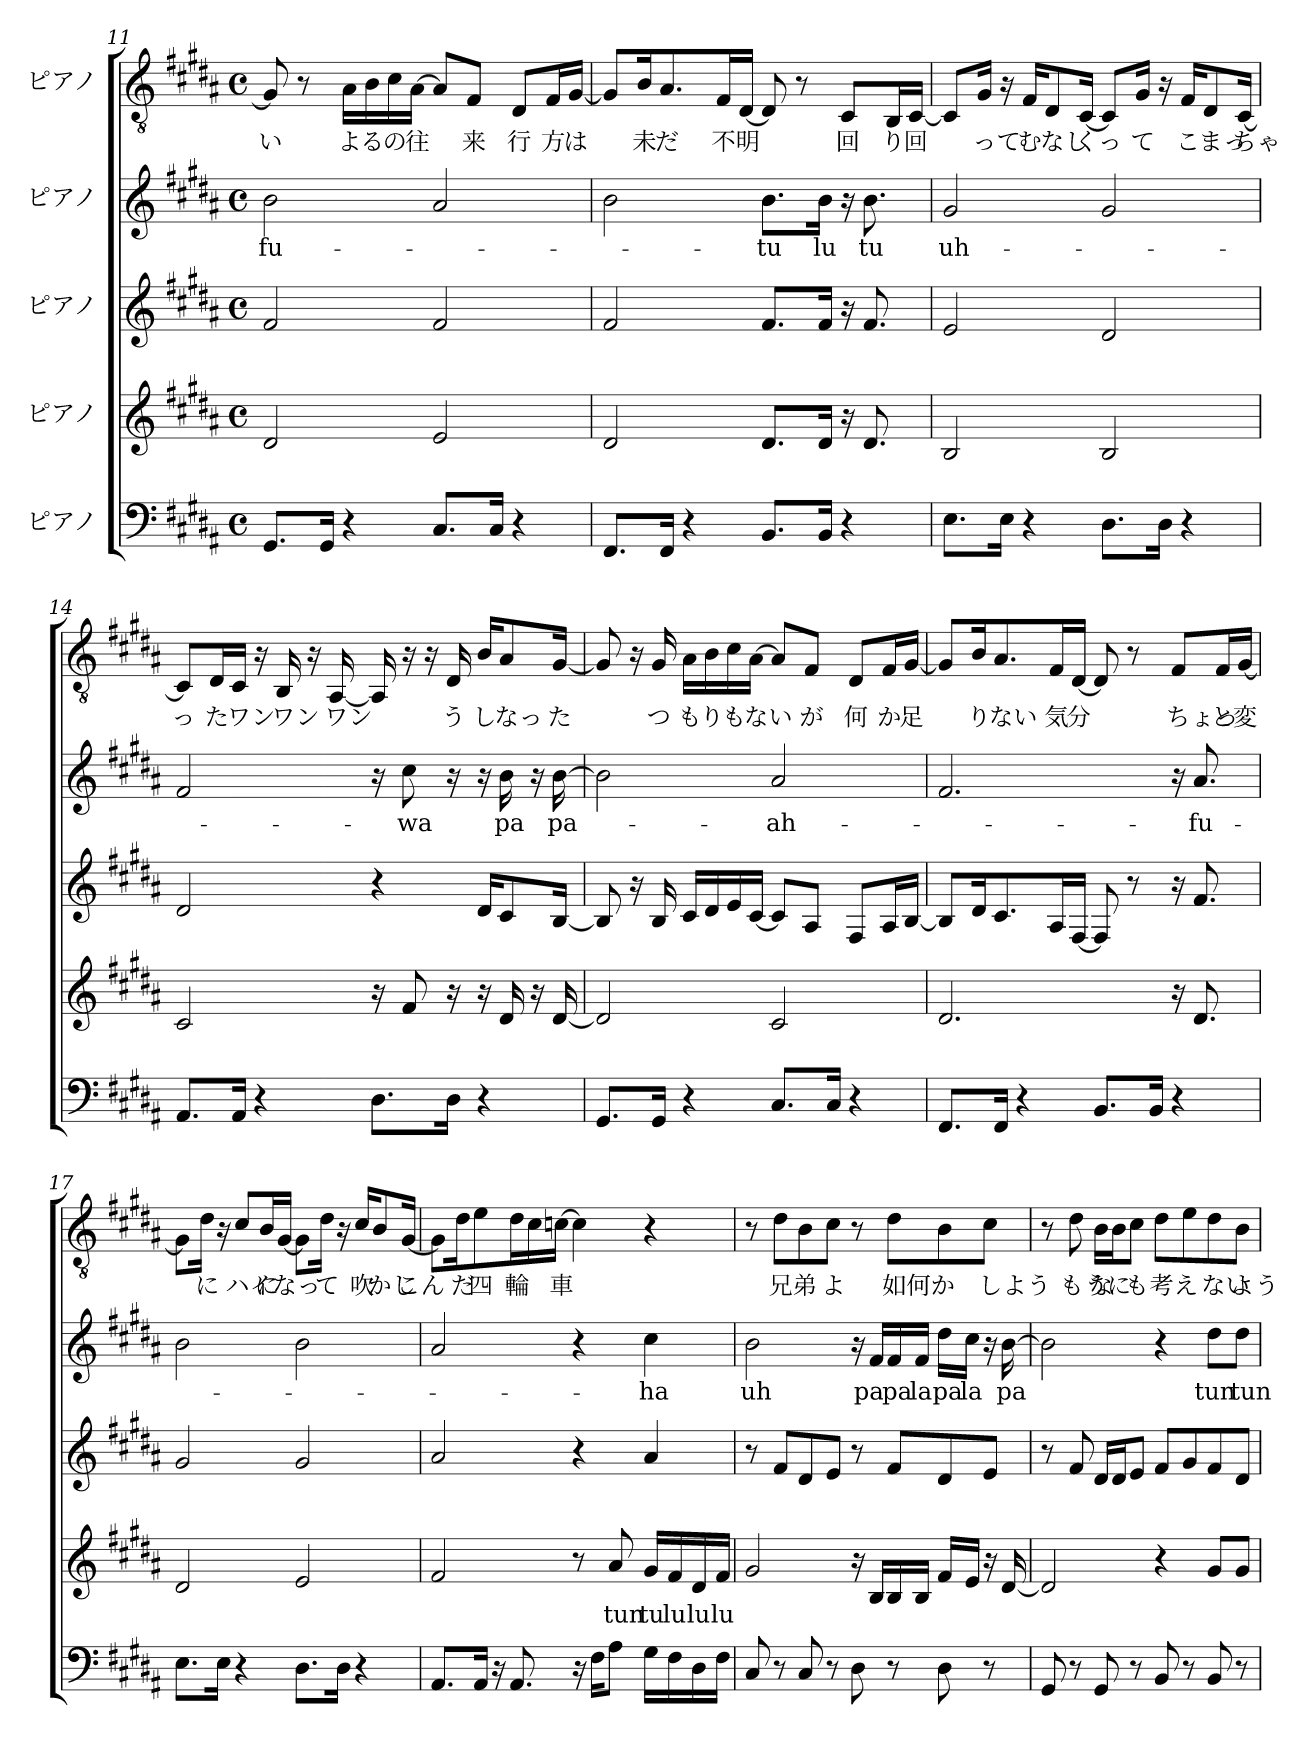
**kern	**kern	**text	**kern	**kern	**text	**kern	**text
*part5	*part4	*part4	*part3	*part2	*part2	*part1	*part1
*staff5	*staff4	*staff4	*staff3	*staff2	*staff2	*staff1	*staff1
*I"ピアノ	*I"ピアノ	*	*I"ピアノ	*I"ピアノ	*	*I"ピアノ	*
*clefF4	*clefG2	*	*clefG2	*clefG2	*	*clefGv2	*
*k[f#c#g#d#a#]	*k[f#c#g#d#a#]	*	*k[f#c#g#d#a#]	*k[f#c#g#d#a#]	*	*k[f#c#g#d#a#]	*
*M4/4	*M4/4	*	*M4/4	*M4/4	*	*M4/4	*
*met(c)	*met(c)	*	*met(c)	*met(c)	*	*met(c)	*
=11	=11	=11	=11	=11	=11	=11	=11
8.GG#L	2d#	.	2f#	2b	fu-	8G#]	い
.	.	.	.	.	.	8r	.
16GG#Jk	.	.	.	.	.	.	.
4r	.	.	.	.	.	16A#LL	よ
.	.	.	.	.	.	16B	る
.	.	.	.	.	.	16c#	の
.	.	.	.	.	.	[16A#JJ	往
8.C#L	2e	.	2f#	2a#	.	8A#L]	.
.	.	.	.	.	.	8F#J	来
16C#Jk	.	.	.	.	.	.	.
4r	.	.	.	.	.	8D#L	行
.	.	.	.	.	.	16F#L	方
.	.	.	.	.	.	[16G#JJ	は
=12	=12	=12	=12	=12	=12	=12	=12
8.FF#L	2d#	.	2f#	2b	.	8G#L]	.
.	.	.	.	.	.	16BK	未
16FF#Jk	.	.	.	.	.	8.A#	だ
4r	.	.	.	.	.	.	.
.	.	.	.	.	.	16F#L	不明
.	.	.	.	.	.	[16D#JJ	.
8.BBL	8.d#L	.	8.f#L	8.bL	-tu	8D#]	.
.	.	.	.	.	.	8r	.
16BBJk	16d#Jk	.	16f#Jk	16bJk	lu	.	.
4r	16r	.	16r	16r	.	8C#L	回
.	8.d#	.	8.f#	8.b	tu	.	.
.	.	.	.	.	.	16BBL	り
.	.	.	.	.	.	[16C#JJ	回
=13	=13	=13	=13	=13	=13	=13	=13
8.EL	2B	.	2e	2g#	uh-	8C#L]	.
.	.	.	.	.	.	16G#Jk	って
16EJk	.	.	.	.	.	16r	.
4r	.	.	.	.	.	16F#KL	む
.	.	.	.	.	.	8D#	なし
.	.	.	.	.	.	[16C#Jk	くっ
8.D#L	2B	.	2d#	2g#	.	8C#L]	.
.	.	.	.	.	.	16G#Jk	て
16D#Jk	.	.	.	.	.	16r	.
4r	.	.	.	.	.	16F#KL	こ
.	.	.	.	.	.	8D#	まっ
.	.	.	.	.	.	[16C#Jk	ちゃ
=14	=14	=14	=14	=14	=14	=14	=14
8.AA#L	2c#	.	2d#	2f#	.	8C#L]	っ
.	.	.	.	.	.	16D#L	た
16AA#Jk	.	.	.	.	.	16C#JJ	ワン
4r	.	.	.	.	.	16r	.
.	.	.	.	.	.	16BB	ワン
.	.	.	.	.	.	16r	.
.	.	.	.	.	.	[16AA#	ワン
8.D#L	16r	.	4r	16r	.	16AA#]	.
.	8f#	.	.	8cc#	-wa	16r	.
.	.	.	.	.	.	16r	.
16D#Jk	16r	.	.	16r	.	16D#	う
4r	16r	.	16d#KL	16r	.	16BKL	し
.	16d#	.	8c#	16b	pa	8A#	なっ
.	16r	.	.	16r	.	.	.
.	[16d#	.	[16BJk	[16b	pa-	[16G#Jk	た
=15	=15	=15	=15	=15	=15	=15	=15
8.GG#L	2d#]	.	8B]	2b]	.	8G#]	.
.	.	.	16r	.	.	16r	.
16GG#Jk	.	.	16B	.	.	16G#	つ
4r	.	.	16c#LL	.	.	16A#LL	も
.	.	.	16d#	.	.	16B	り
.	.	.	16e	.	.	16c#	も
.	.	.	[16c#JJ	.	.	[16A#JJ	ない
8.C#L	2c#	.	8c#L]	2a#	-ah-	8A#L]	.
.	.	.	8A#J	.	.	8F#J	が
16C#Jk	.	.	.	.	.	.	.
4r	.	.	8F#L	.	.	8D#L	何
.	.	.	16A#L	.	.	16F#L	か
.	.	.	[16BJJ	.	.	[16G#JJ	足
=16	=16	=16	=16	=16	=16	=16	=16
8.FF#L	2.d#	.	8BL]	2.f#	.	8G#L]	.
.	.	.	16d#K	.	.	16BK	り
16FF#Jk	.	.	8.c#	.	.	8.A#	ない
4r	.	.	.	.	.	.	.
.	.	.	16A#L	.	.	16F#L	気
.	.	.	[16F#JJ	.	.	[16D#JJ	分
8.BBL	.	.	8F#]	.	.	8D#]	.
.	.	.	8r	.	.	8r	.
16BBJk	.	.	.	.	.	.	.
4r	16r	.	16r	16r	.	8F#L	ちょっ
.	8.d#	.	8.f#	8.a#	-fu-	.	.
.	.	.	.	.	.	16F#L	と
.	.	.	.	.	.	[16G#JJ	変
=17	=17	=17	=17	=17	=17	=17	=17
8.EL	2d#	.	2g#	2b	.	8G#L]	.
.	.	.	.	.	.	16d#Jk	に
16EJk	.	.	.	.	.	16r	.
4r	.	.	.	.	.	8c#L	ハイ
.	.	.	.	.	.	16BL	に
.	.	.	.	.	.	[16G#JJ	なっ
8.D#L	2e	.	2g#	2b	.	8G#L]	.
.	.	.	.	.	.	16d#Jk	て
16D#Jk	.	.	.	.	.	16r	.
4r	.	.	.	.	.	16c#KL	吹
.	.	.	.	.	.	8B	かし
.	.	.	.	.	.	[16G#Jk	こん
=18	=18	=18	=18	=18	=18	=18	=18
8.AA#L	2f#	.	2a#	2a#	.	8G#L]	.
.	.	.	.	.	.	16d#K	だ
16AA#Jk	.	.	.	.	.	8e	四
16r	.	.	.	.	.	.	.
8.AA#	.	.	.	.	.	16d#L	輪
.	.	.	.	.	.	16c#	.
.	.	.	.	.	.	[16cnJJ	車
16r	8r	.	4r	4r	.	4c]	.
16F#KL	.	.	.	.	.	.	.
8A#J	8a#	tun	.	.	.	.	.
16G#LL	16g#LL	tu	4a#	4cc#	-ha	4r	.
16F#	16f#	lu	.	.	.	.	.
16D#	16d#	lu	.	.	.	.	.
16F#JJ	16f#JJ	lu	.	.	.	.	.
=19	=19	=19	=19	=19	=19	=19	=19
8C#	2g#	.	8r	2b	uh	8r	.
8r	.	.	8f#L	.	.	8d#L	兄弟
8C#	.	.	8d#	.	.	8B	.
8r	.	.	8eJ	.	.	8c#J	よ
8D#	16r	.	8r	16r	.	8r	.
.	16BLL	.	.	16f#LL	pa	.	.
8r	16B	.	8f#L	16f#	pa	8d#L	如何か
.	16BJJ	.	.	16f#JJ	la	.	.
8D#	16f#LL	.	8d#	16dd#LL	pa	8B	.
.	16eJJ	.	.	16cc#JJ	la	.	.
8r	16r	.	8eJ	16r	.	8c#J	しよう
.	[16d#	.	.	[16b	pa	.	.
=20	=20	=20	=20	=20	=20	=20	=20
8GG#	2d#]	.	8r	2b]	.	8r	.
8r	.	.	8f#	.	.	8d#	もう
8GG#	.	.	16d#LL	.	.	16BLL	な
.	.	.	16d#J	.	.	16BJ	に
8r	.	.	8eJ	.	.	8c#J	も
8BB	4r	.	8f#L	4r	.	8d#L	考え
8r	.	.	8g#	.	.	8e	.
8BB	8g#L	.	8f#	8dd#L	tun	8d#	ない
8r	8g#J	.	8d#J	8dd#J	tun	8BJ	よう
=	=	=	=	=	=	=	=
*-	*-	*-	*-	*-	*-	*-	*-
